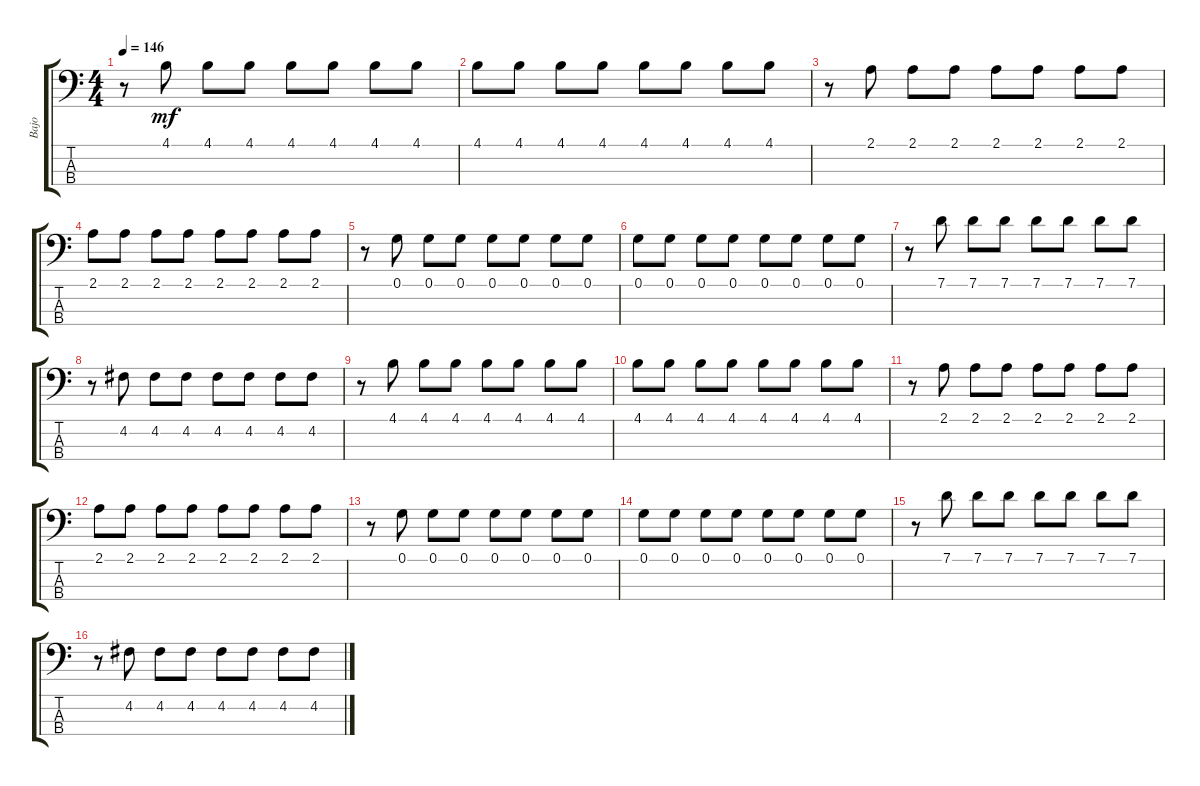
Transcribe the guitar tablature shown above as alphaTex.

\track ("Bajo" "Bajo") {instrument electricbasspick}
\staff {score tabs}
\tuning (G2 D2 A1 E1) {hide}
\ts (4 4)
\tempo 146
\clef f4
\ks c
r.8{dy mp} 4.1.8{dy mf} 4.1.8 4.1.8 4.1.8 4.1.8 4.1.8 4.1.8 |
4.1.8 4.1.8 4.1.8 4.1.8 4.1.8 4.1.8 4.1.8 4.1.8 |
r.8 2.1.8 2.1.8 2.1.8 2.1.8 2.1.8 2.1.8 2.1.8 |
2.1.8 2.1.8 2.1.8 2.1.8 2.1.8 2.1.8 2.1.8 2.1.8 |
r.8 0.1.8 0.1.8 0.1.8 0.1.8 0.1.8 0.1.8 0.1.8 |
0.1.8 0.1.8 0.1.8 0.1.8 0.1.8 0.1.8 0.1.8 0.1.8 |
r.8 7.1.8 7.1.8 7.1.8 7.1.8 7.1.8 7.1.8 7.1.8 |
r.8 4.2.8 4.2.8 4.2.8 4.2.8 4.2.8 4.2.8 4.2.8 |
r.8 4.1.8 4.1.8 4.1.8 4.1.8 4.1.8 4.1.8 4.1.8 |
4.1.8 4.1.8 4.1.8 4.1.8 4.1.8 4.1.8 4.1.8 4.1.8 |
r.8 2.1.8 2.1.8 2.1.8 2.1.8 2.1.8 2.1.8 2.1.8 |
2.1.8 2.1.8 2.1.8 2.1.8 2.1.8 2.1.8 2.1.8 2.1.8 |
r.8 0.1.8 0.1.8 0.1.8 0.1.8 0.1.8 0.1.8 0.1.8 |
0.1.8 0.1.8 0.1.8 0.1.8 0.1.8 0.1.8 0.1.8 0.1.8 |
r.8 7.1.8 7.1.8 7.1.8 7.1.8 7.1.8 7.1.8 7.1.8 |
r.8 4.2.8 4.2.8 4.2.8 4.2.8 4.2.8 4.2.8 4.2.8
